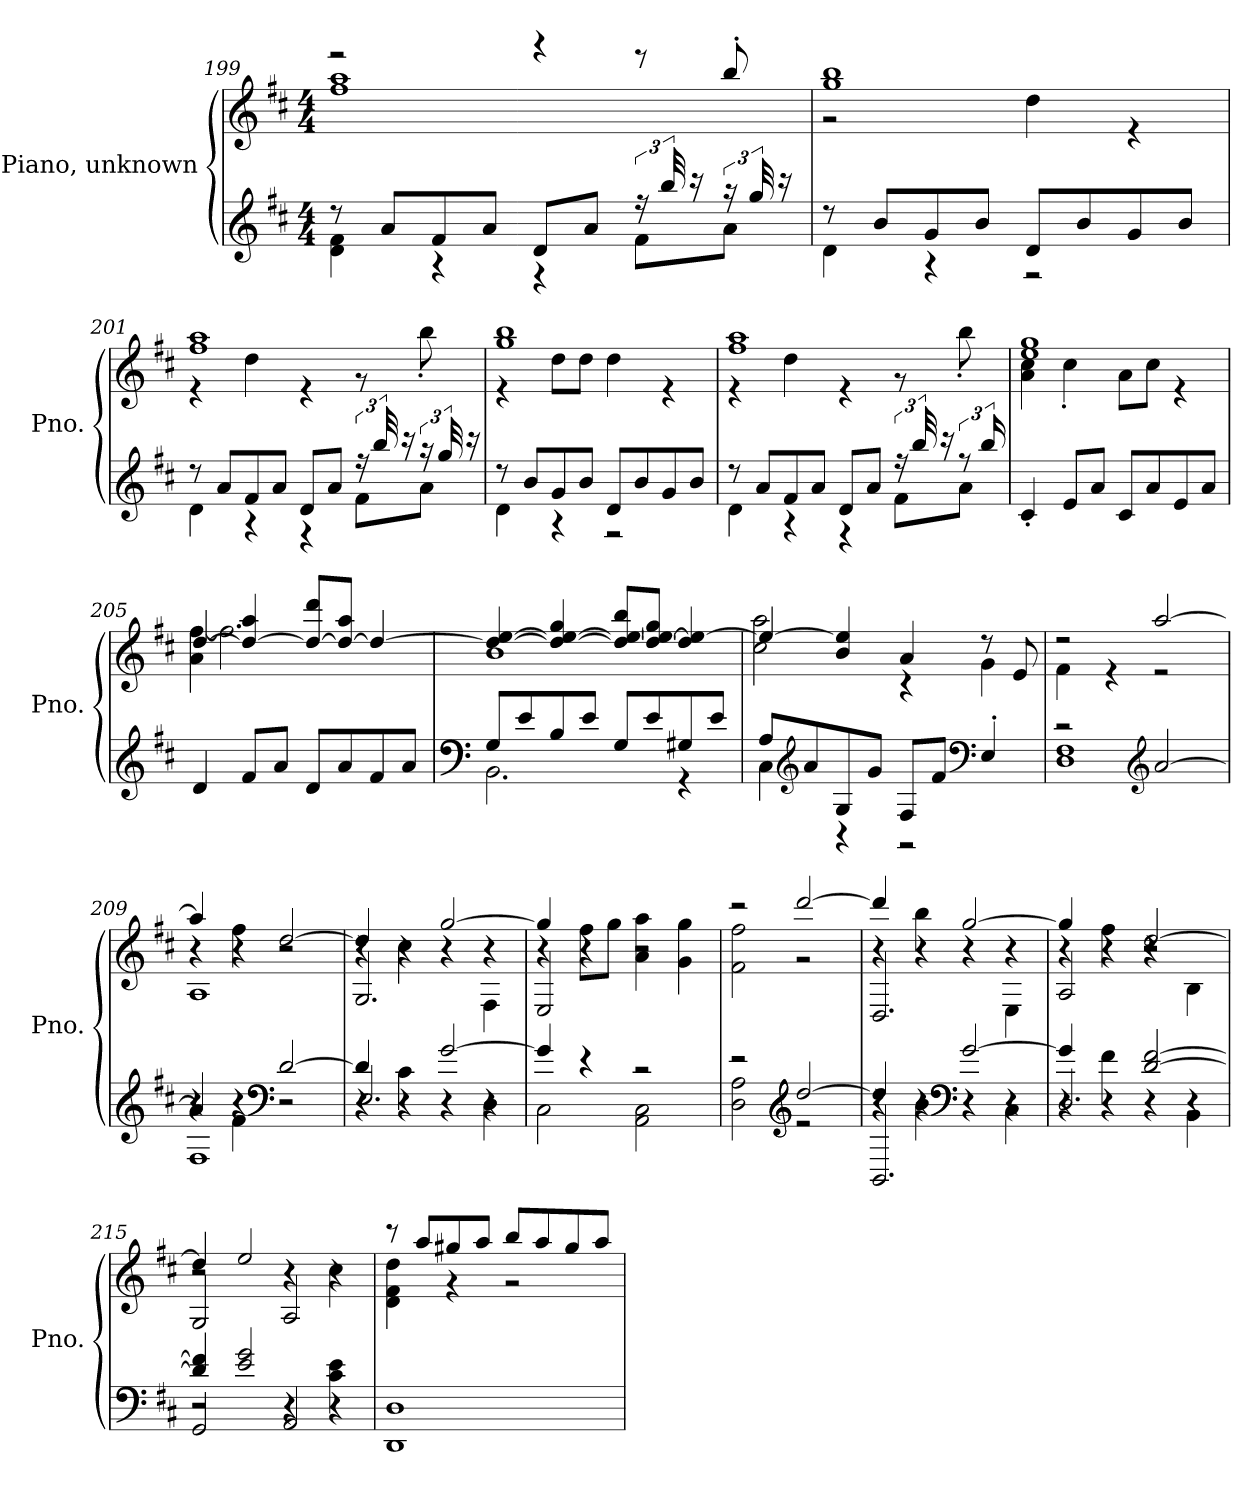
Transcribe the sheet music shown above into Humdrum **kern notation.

**kern	**kern
*part1	*part1
*staff2	*staff1
*I"Piano, unknown	*
*I'Pno.	*
*clefG2	*clefG2
*k[f#c#]	*k[f#c#]
*M4/4	*M4/4
=199	=199
*^	*^
8r	4d\ 4f#\	2r	1ff# 1aa
8a/L	.	.	.
8f#/	4r	.	.
8a/J	.	.	.
8d/L	4r	4r	.
8a/J	.	.	.
24r	8f#\L	8r	.
48bb/	.	.	.
16r	.	.	.
24r	8a\J	8bb'/	.
48gg/	.	.	.
16r	.	.	.
=200	=200	=200	=200
8r	4d\	1gg 1bb	2r
8b/L	.	.	.
8g/	4r	.	.
8b/J	.	.	.
8d/L	2r	.	4dd\
8b/	.	.	.
8g/	.	.	4r
8b/J	.	.	.
!!LO:PB:g=z	!!
=201	=201	=201	=201
8r	4d\	1ff# 1aa	4r
8a/L	.	.	.
8f#/	4r	.	4dd\
8a/J	.	.	.
8d/L	4r	.	4r
8a/J	.	.	.
24r	8f#\L	.	8r
48bb/	.	.	.
16r	.	.	.
24r	8a\J	.	8bb'\
48gg/	.	.	.
16r	.	.	.
=202	=202	=202	=202
8r	4d\	1gg 1bb	4r
8b/L	.	.	.
8g/	4r	.	8dd\L
8b/J	.	.	8dd\J
8d/L	2r	.	4dd\
8b/	.	.	.
8g/	.	.	4r
8b/J	.	.	.
=203	=203	=203	=203
8r	4d\	1ff# 1aa	4r
8a/L	.	.	.
8f#/	4r	.	4dd\
8a/J	.	.	.
8d/L	4r	.	4r
8a/J	.	.	.
24r	8f#\L	.	8r
48bb/	.	.	.
16r	.	.	.
12r	8a\J	.	8bb'\
24bb/	.	.	.
*v	*v	*	*
=204	=204	=204
4c#'/	1ee 1gg	4a\ 4cc#\
8e/L	.	4cc#'\
8a/J	.	.
8c#/L	.	8a\L
8a/	.	8cc#\J
8e/	.	4r
8a/J	.	.
!!LO:LB:g=z	!!
=205	=205	=205
4d/	[4dd/	4a\ [4ff#\
8f#/L	4dd/_ 4aa/	2.ff#\]
8a/J	.	.
8d/L	8dd/_ 8ddd/L	.
8a/	8dd/_ 8aa/J	.
8f#/	4dd/_	.
8a/J	.	.
=206	=206	=206
*clefF4	*	*
*^	*	*
8G/L	2.BB\	4dd/_ [4ee/	1b
8e/	.	.	.
8B/	.	4dd/_ 4ee/_ 4gg/	.
8e/J	.	.	.
8G/L	.	8dd/_ 8ee/_ 8bb/L	.
8e/	.	8dd/_ 8ee/_ 8gg/J	.
8G#X/	4r	4dd/] 4ee/_	.
8e/J	.	.	.
=207	=207	=207	=207
8A/L	4C#\	4ee/_	2cc#\ 2aa\
*clefG2	*	*	*
8a/	.	.	.
8G/	4r	4b/ 4ee/]	.
8g/J	.	.	.
8F#/L	2r	4a/	4r
8f#/J	.	.	.
*clefF4	*	*	*
4E'/	.	8r	4g\
.	.	8e/	.
=208	=208	=208	=208
2r	1D 1F#	2r	4f#\
.	.	.	4r
*clefG2	*	*	*
[2a/	.	[2aa/	2r
!!LO:LB:g=z
=209	=209	=209	=209
*	*^	*	*^
4a/]	4r	1F#	4aa/]	4r	1A
4r	4f#\	.	4r	4ff#\	.
*clefF4	*	*	*	*	*
[2d/	2r	.	[2dd/	2r	.
=210	=210	=210	=210	=210	=210
4d/]	4r	2.E/	4dd/]	4r	2.G/
4r	4c#\	.	4r	4cc#\	.
[2g/	4r	.	[2gg/	4r	.
.	4D\	4r	.	4F#\	4r
*	*v	*v	*	*	*
=211	=211	=211	=211	=211
4g/]	2C#\	4gg/]	4r	2E/
4r	.	4r	8ff#\L	.
.	.	.	8gg\J	.
2r	2AA\ 2C#\	2r	4a\ 4aa\	2r
.	.	.	4g\ 4gg\	.
*	*	*	*v	*v
=212	=212	=212	=212
2r	2D\ 2A\	2r	2f#\ 2ff#\
*clefG2	*	*	*
[2dd/	2r	[2ddd/	2r
=213	=213	=213	=213
*	*^	*	*^
4dd/]	4r	2.BB/	4ddd/]	4r	2.D/
4r	4b\	.	4r	4bb\	.
*clefF4	*	*	*	*	*
[2g/	4r	.	[2gg/	4r	.
.	4C#\	4r	.	4E\	4r
=214	=214	=214	=214	=214	=214
4g/]	4r	2.D/	4gg/]	4r	2A/
4r	4f#\	.	4r	4ff#\	.
[2d/ [2f#/	4r	.	[2dd/	4r	2r
.	4BB\	4r	.	4B\	.
=215	=215	=215	=215	=215	=215
4d/] 4f#/]	2r	2GG/	4dd/]	2r	2G/
2e/ 2g/	.	.	2ee/	.	.
.	4r	2AA/	.	4r	2A/
4r	4c#\ 4e\	.	4r	4cc#\	.
*v	*v	*v	*	*	*
*	*	*v	*v
!!LO:LB:g=z
=216	=216	=216
1DD 1D	8r	4d\ 4f#\ 4dd\
.	8aa/L	.
.	8gg#X/	4r
.	8aa/J	.
.	8bb/L	2r
.	8aa/	.
.	8gg#/	.
.	8aa/J	.
*	*v	*v
=	=
*-	*-
